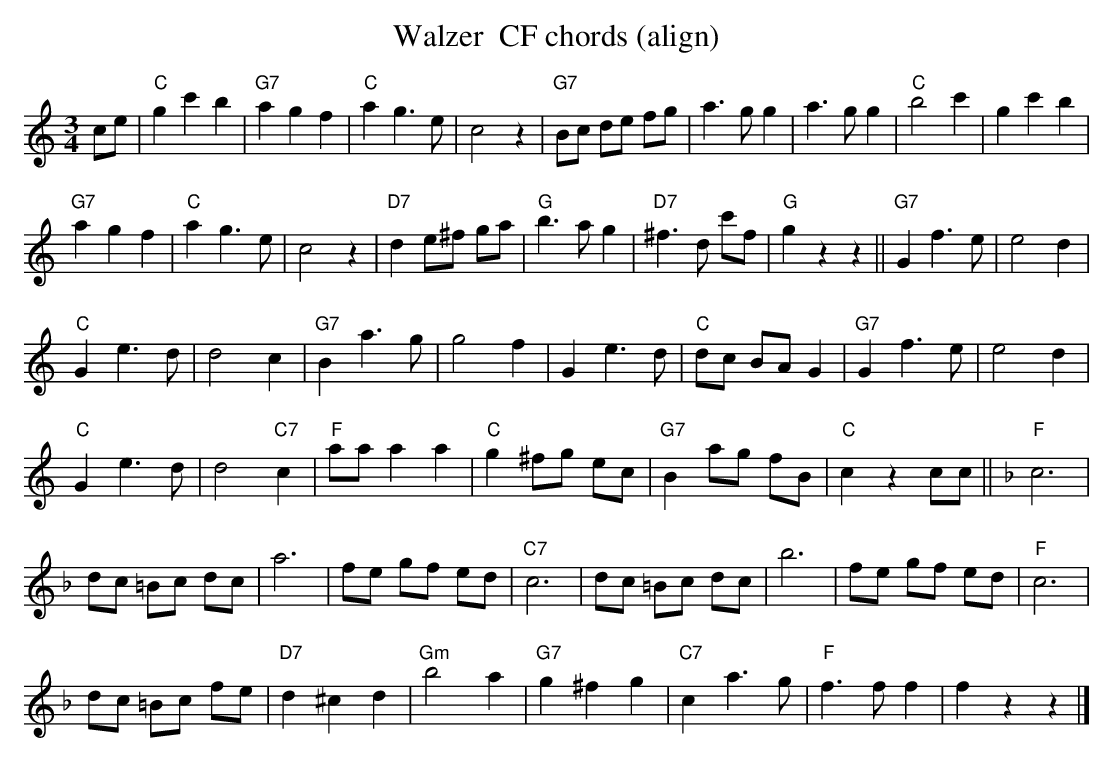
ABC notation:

X:1
T: Walzer  CF chords (align)
M:3/4
L:1/4
K:C %%MIDI gchordon
c/e/ | "C"gc'b | "G7"agf | "C"ag>e | c2z | "G7"B/c/ d/e/ f/g/ | a>gg | a>gg | \
"C"b2c' | gc'b |
 "G7"agf | "C"ag>e | c2z | "D7"de/^f/ g/a/ | "G"b>ag | "D7"^f>d c'/f/ | \
"G"gzz || "G7"Gf>e | e2d |
 "C"Ge>d | d2c | "G7"Ba>g | g2f | Ge>d | \
"C"d/c/ B/A/ G | "G7"Gf>e | e2d |
 "C"Ge>d | d2"C7"c | "F"a/a/aa | \
"C"g ^f/g/ e/c/ | "G7"B a/g/ f/B/ | "C"czc/c/ || [K:F] "F"c3 |
 d/c/ =B/c/ d/c/ | a3 | \
f/e/ g/f/ e/d/ | "C7"c3 | d/c/ =B/c/ d/c/ | b3 | f/e/ g/f/ e/d/ | "F"c3 |
 d/c/ =B/c/ f/e/ | \
"D7"d^cd | "Gm"b2a | "G7"g^fg | "C7"ca>g | "F"f>ff | fzz |]
